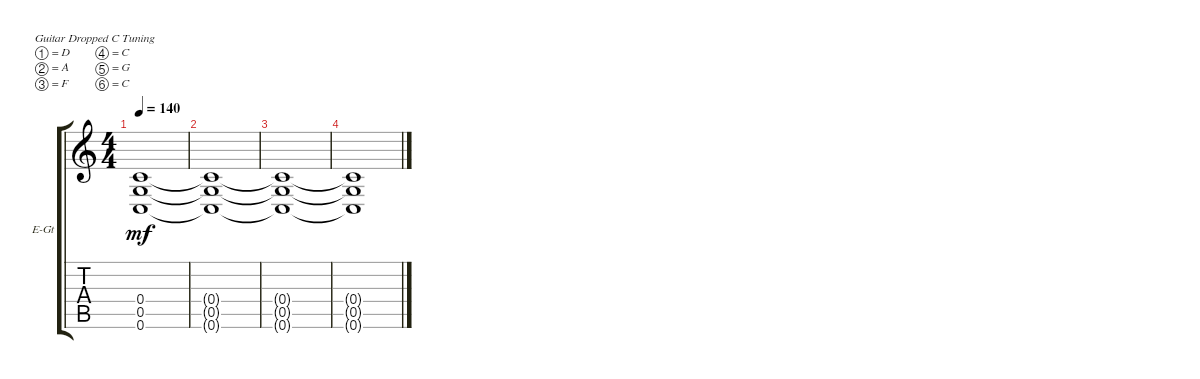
\bracketExtendMode groupsimilarinstruments
\firstSystemTrackNameOrientation horizontal
\otherSystemsTrackNameOrientation horizontal
\track ("Derek Jones" "E-Gt") {instrument distortionguitar}
\staff {score tabs}
\tuning (D4 A3 F3 C3 G2 C2)
\ts (4 4)
\tempo 140
\clef g2
\ks c
(0.4{t} 0.5{t} 0.6{t}).1{dy mf} |
(0.4{t} 0.5{t} 0.6{t}).1 |
(0.4{t} 0.5{t} 0.6{t}).1 |
(0.4{t} 0.5{t} 0.6{t}).1
